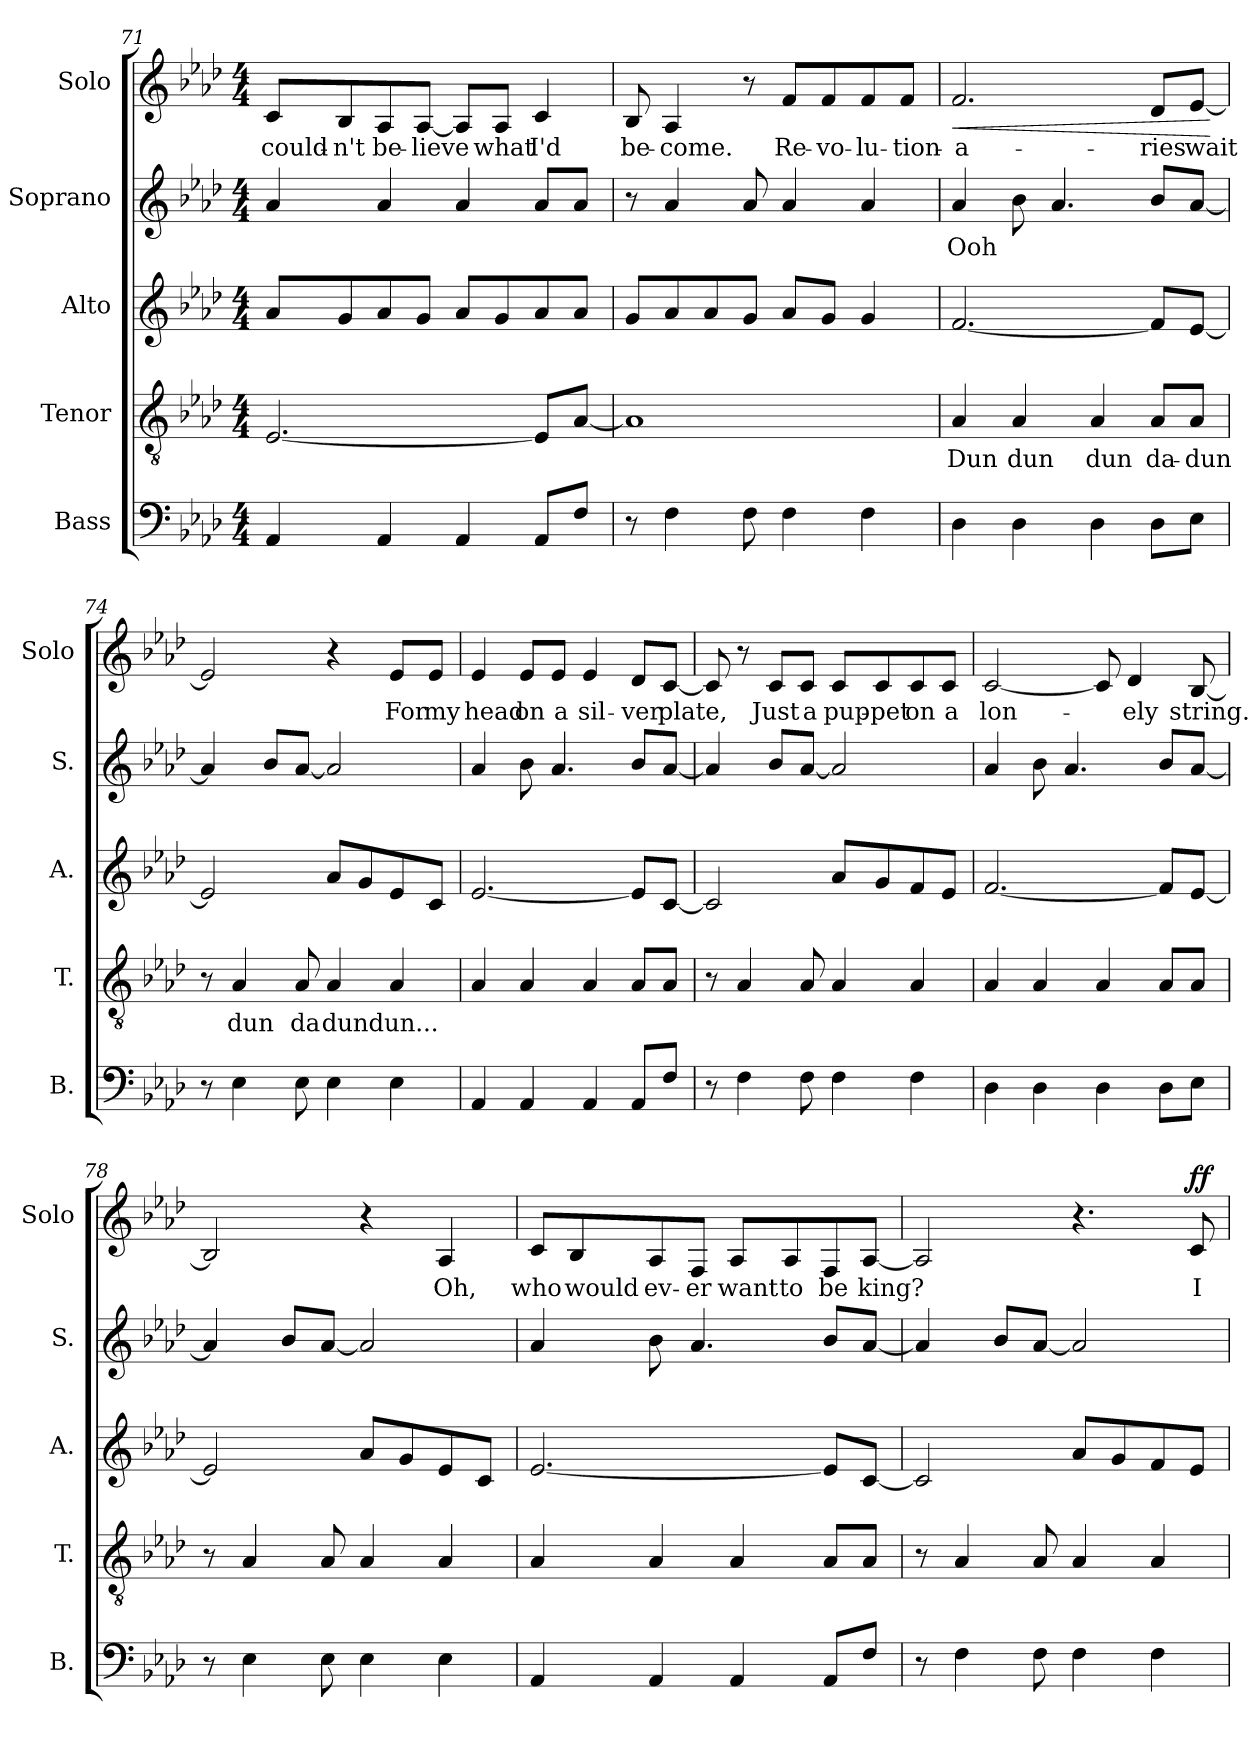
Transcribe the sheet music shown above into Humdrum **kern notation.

**kern	**kern	**text	**kern	**kern	**text	**kern	**text	**dynam
*part5	*part4	*part4	*part3	*part2	*part2	*part1	*part1	*part1
*staff5	*staff4	*staff4	*staff3	*staff2	*staff2	*staff1	*staff1	*staff1
*I"Bass	*I"Tenor	*	*I"Alto	*I"Soprano	*	*I"Solo	*	*
*I'B.	*I'T.	*	*I'A.	*I'S.	*	*I'Solo	*	*
*clefF4	*clefGv2	*	*clefG2	*clefG2	*	*clefG2	*	*
*k[b-e-a-d-]	*k[b-e-a-d-]	*	*k[b-e-a-d-]	*k[b-e-a-d-]	*	*k[b-e-a-d-]	*	*
*M4/4	*M4/4	*	*M4/4	*M4/4	*	*M4/4	*	*
=71	=71	=71	=71	=71	=71	=71	=71	=71
4AA-/	[2.E-/	.	8a-/L	4a-/	.	8c/L	could-	.
.	.	.	8g/	.	.	8B-/	-n't	.
4AA-/	.	.	8a-/	4a-/	.	8A-/	be-	.
.	.	.	8g/J	.	.	[8A-/J	-lieve	.
4AA-/	.	.	8a-/L	4a-/	.	8A-/L]	.	.
.	.	.	8g/	.	.	8A-/J	what	.
8AA-/L	8E-/L]	.	8a-/	8a-/L	.	4c/	I'd	.
8F/J	[8A-/J	.	8a-/J	8a-/J	.	.	.	.
!!LO:PB:g=z
=72	=72	=72	=72	=72	=72	=72	=72	=72
8r	1A-]	.	8g/L	8r	.	8B-/	be-	.
4F\	.	.	8a-/	4a-/	.	4A-/	-come.	.
.	.	.	8a-/	.	.	.	.	.
8F\	.	.	8g/J	8a-/	.	8r	.	.
4F\	.	.	8a-/L	4a-/	.	8f/L	Re-	.
.	.	.	8g/J	.	.	8f/	-vo-	.
4F\	.	.	4g/	4a-/	.	8f/	-lu-	.
.	.	.	.	.	.	8f/J	-tion-	.
=73	=73	=73	=73	=73	=73	=73	=73	=73
!	!	!	!	!	!	!	!	!LO:HP:b
4D-\	4A-/	Dun	[2.f/	4a-/	Ooh	2.f/	-a-	<
4D-\	4A-/	dun	.	8b-\	.	.	.	.
.	.	.	.	4.a-/	.	.	.	.
4D-\	4A-/	dun	.	.	.	.	.	.
8D-\L	8A-/L	da-	8f/L]	8b-/L	.	8d-/L	-ries	.
8E-\J	8A-/J	-dun	[8e-/J	[8a-/J	.	[8e-/J	wait	.
.	.	.	.	.	.	.	.	[
=74	=74	=74	=74	=74	=74	=74	=74	=74
8r	8r	.	2e-/]	4a-/]	.	2e-/]	.	.
4E-\	4A-/	dun	.	.	.	.	.	.
.	.	.	.	8b-/L	.	.	.	.
8E-\	8A-/	da	.	[8a-/J	.	.	.	.
4E-\	4A-/	dun	8a-/L	2a-/]	.	4r	.	.
.	.	.	8g/	.	.	.	.	.
4E-\	4A-/	dun...	8e-/	.	.	8e-/L	For	.
.	.	.	8c/J	.	.	8e-/J	my	.
=75	=75	=75	=75	=75	=75	=75	=75	=75
4AA-/	4A-/	.	[2.e-/	4a-/	.	4e-/	head	.
4AA-/	4A-/	.	.	8b-\	.	8e-/L	on	.
.	.	.	.	4.a-/	.	8e-/J	a	.
4AA-/	4A-/	.	.	.	.	4e-/	sil-	.
8AA-/L	8A-/L	.	8e-/L]	8b-/L	.	8d-/L	-ver	.
8F/J	8A-/J	.	[8c/J	[8a-/J	.	[8c/J	plate,	.
!!LO:LB:g=z
=76	=76	=76	=76	=76	=76	=76	=76	=76
8r	8r	.	2c/]	4a-/]	.	8c/]	.	.
4F\	4A-/	.	.	.	.	8r	.	.
.	.	.	.	8b-/L	.	8c/L	Just	.
8F\	8A-/	.	.	[8a-/J	.	8c/J	a	.
4F\	4A-/	.	8a-/L	2a-/]	.	8c/L	pup-	.
.	.	.	8g/	.	.	8c/	-pet	.
4F\	4A-/	.	8f/	.	.	8c/	on	.
.	.	.	8e-/J	.	.	8c/J	a	.
=77	=77	=77	=77	=77	=77	=77	=77	=77
4D-\	4A-/	.	[2.f/	4a-/	.	[2c/	lon-	.
4D-\	4A-/	.	.	8b-\	.	.	.	.
.	.	.	.	4.a-/	.	.	.	.
4D-\	4A-/	.	.	.	.	8c/]	.	.
.	.	.	.	.	.	4d-/	-ely	.
8D-\L	8A-/L	.	8f/L]	8b-/L	.	.	.	.
8E-\J	8A-/J	.	[8e-/J	[8a-/J	.	[8B-/	string.	.
=78	=78	=78	=78	=78	=78	=78	=78	=78
8r	8r	.	2e-/]	4a-/]	.	2B-/]	.	.
4E-\	4A-/	.	.	.	.	.	.	.
.	.	.	.	8b-/L	.	.	.	.
8E-\	8A-/	.	.	[8a-/J	.	.	.	.
4E-\	4A-/	.	8a-/L	2a-/]	.	4r	.	.
.	.	.	8g/	.	.	.	.	.
4E-\	4A-/	.	8e-/	.	.	4A-/	Oh,	.
.	.	.	8c/J	.	.	.	.	.
=79	=79	=79	=79	=79	=79	=79	=79	=79
4AA-/	4A-/	.	[2.e-/	4a-/	.	8c/L	who	.
.	.	.	.	.	.	8B-/	would	.
4AA-/	4A-/	.	.	8b-\	.	8A-/	ev-	.
.	.	.	.	4.a-/	.	8F/J	-er	.
4AA-/	4A-/	.	.	.	.	8A-/L	want	.
.	.	.	.	.	.	8A-/	to	.
8AA-/L	8A-/L	.	8e-/L]	8b-/L	.	8F/	be	.
8F/J	8A-/J	.	[8c/J	[8a-/J	.	[8A-/J	king?	.
!!LO:PB:g=z
=80	=80	=80	=80	=80	=80	=80	=80	=80
8r	8r	.	2c/]	4a-/]	.	2A-/]	.	.
4F\	4A-/	.	.	.	.	.	.	.
.	.	.	.	8b-/L	.	.	.	.
8F\	8A-/	.	.	[8a-/J	.	.	.	.
4F\	4A-/	.	8a-/L	2a-/]	.	4.r	.	.
.	.	.	8g/	.	.	.	.	.
4F\	4A-/	.	8f/	.	.	.	.	.
!	!	!	!	!	!	!	!	!LO:DY:a
.	.	.	8e-/J	.	.	8c/	I	ff
=	=	=	=	=	=	=	=	=
*-	*-	*-	*-	*-	*-	*-	*-	*-
